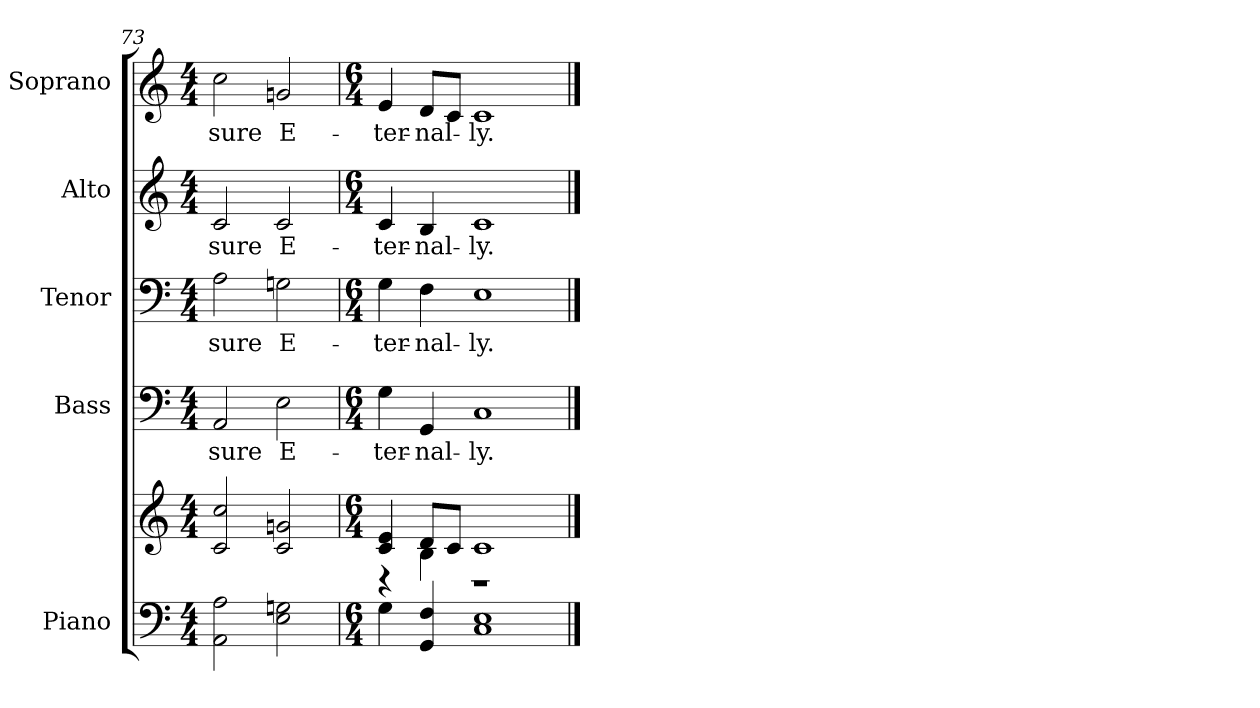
**kern	**kern	**kern	**text	**kern	**text	**kern	**text	**kern	**text
*part5	*part5	*part4	*part4	*part3	*part3	*part2	*part2	*part1	*part1
*staff6	*staff5	*staff4	*staff4	*staff3	*staff3	*staff2	*staff2	*staff1	*staff1
*I"Piano	*	*I"Bass	*	*I"Tenor	*	*I"Alto	*	*I"Soprano	*
*I'Pno.	*	*I'B.	*	*I'T.	*	*I'A.	*	*I'S.	*
!!LO:PB:g=z
*clefF4	*clefG2	*clefF4	*	*clefF4	*	*clefG2	*	*clefG2	*
*k[]	*k[]	*k[]	*	*k[]	*	*k[]	*	*k[]	*
*C:	*C:	*C:	*	*C:	*	*C:	*	*C:	*
*M4/4	*M4/4	*M4/4	*	*M4/4	*	*M4/4	*	*M4/4	*
=73	=73	=73	=73	=73	=73	=73	=73	=73	=73
!	!	!	!LO:LY:b:color=#000000	!	!	!	!	!	!
!	!	!	!	!	!LO:LY:b:color=#000000	!	!	!	!
!	!	!	!	!	!	!	!LO:LY:b:color=#000000	!	!
!	!	!	!	!	!	!	!	!	!LO:LY:b:color=#000000
2AAi\ 2Ai	2ci/ 2cci	2AAi/	sure	2Ai\	sure	2ci/	sure	2cci\	sure
!	!	!	!LO:LY:b:color=#000000	!	!	!	!	!	!
!	!	!	!	!	!LO:LY:b:color=#000000	!	!	!	!
!	!	!	!	!	!	!	!LO:LY:b:color=#000000	!	!
!	!	!	!	!	!	!	!	!	!LO:LY:b:color=#000000
2Ei\ 2Gni	2ci/ 2gni	2Ei\	E-	2Gni\	E-	2ci/	E-	2gni/	E-
=74	=74	=74	=74	=74	=74	=74	=74	=74	=74
*M6/4	*M6/4	*M6/4	*	*M6/4	*	*M6/4	*	*M6/4	*
*	*^	*	*	*	*	*	*	*	*
!	!	!	!	!LO:LY:b:color=#000000	!	!	!	!	!	!
!	!	!	!	!	!	!LO:LY:b:color=#000000	!	!	!	!
!	!	!	!	!	!	!	!	!LO:LY:b:color=#000000	!	!
!	!	!	!	!	!	!	!	!	!	!LO:LY:b:color=#000000
4Gi\	4ci/ 4ei	4r	4Gi\	-ter-	4Gi\	-ter-	4ci/	-ter-	4ei/	-ter-
!	!	!	!	!LO:LY:b:color=#000000	!	!	!	!	!	!
!	!	!	!	!	!	!LO:LY:b:color=#000000	!	!	!	!
!	!	!	!	!	!	!	!	!LO:LY:b:color=#000000	!	!
!	!	!	!	!	!	!	!	!	!	!LO:LY:b:color=#000000
4GGi/ 4Fi	8di/L	4Bi\	4GGi/	-nal-	4Fi\	-nal-	4Bi/	-nal-	8di/L	-nal-
.	8ci/J	.	.	.	.	.	.	.	8ci/J	.
!	!	!	!	!LO:LY:b:color=#000000	!	!	!	!	!	!
!	!	!	!	!	!	!LO:LY:b:color=#000000	!	!	!	!
!	!	!	!	!	!	!	!	!LO:LY:b:color=#000000	!	!
!	!	!	!	!	!	!	!	!	!	!LO:LY:b:color=#000000
1Ci 1Ei	1ci	1r	1Ci	-ly.	1Ei	-ly.	1ci	-ly.	1ci	-ly.
*	*v	*v	*	*	*	*	*	*	*	*
==	==	==	==	==	==	==	==	==	==
*-	*-	*-	*-	*-	*-	*-	*-	*-	*-
